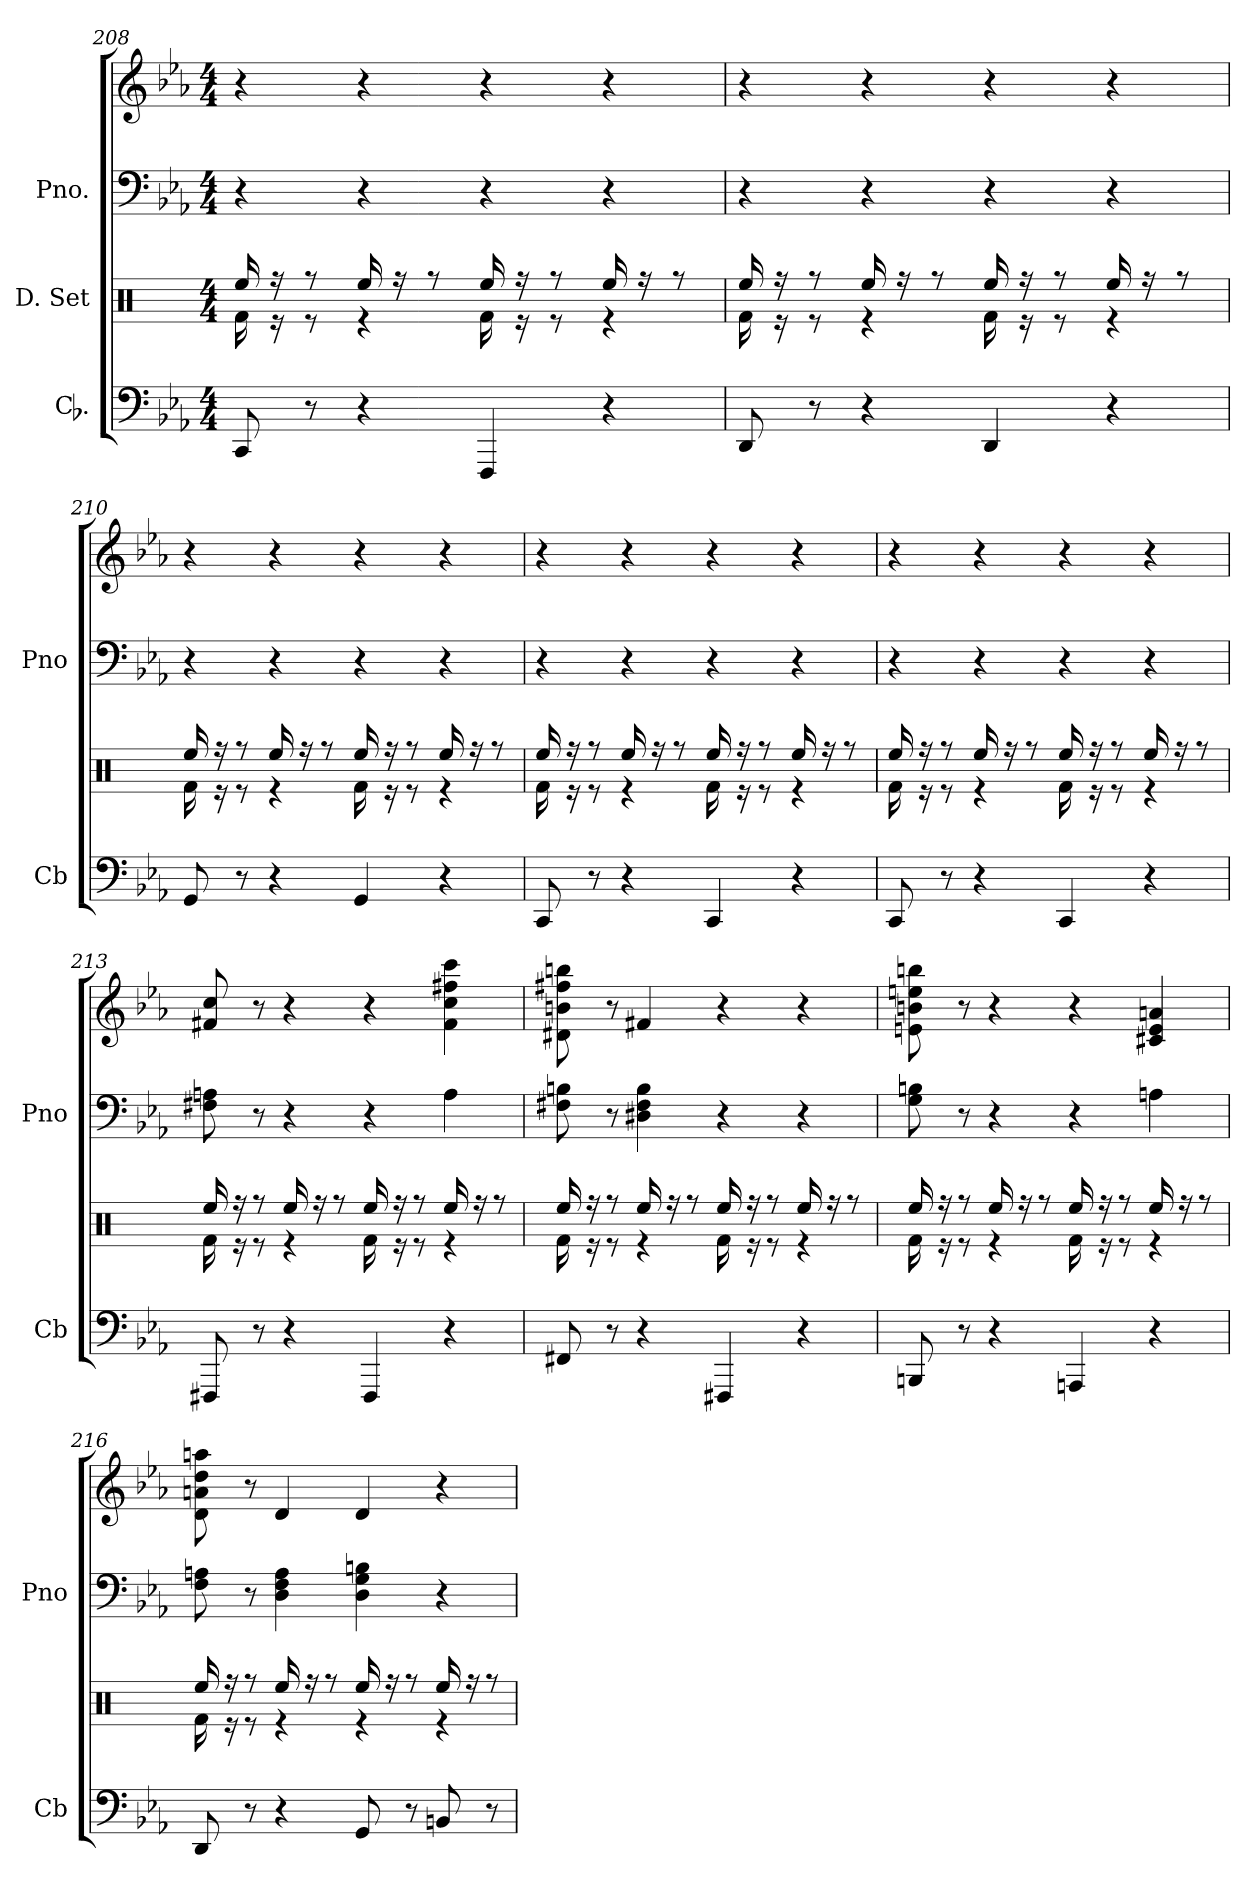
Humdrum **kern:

**kern	**kern	**kern	**kern
*part3	*part2	*part1	*part1
*staff4	*staff3	*staff2	*staff1
*I"Cb.	*I"D. Set	*I"Pno.	*
*I'Cb	*	*I'Pno	*
*clefF4	*clefX	*clefF4	*clefG2
*k[b-e-a-]	*k[]	*k[b-e-a-]	*k[b-e-a-]
*M4/4	*M4/4	*M4/4	*M4/4
=208	=208	=208	=208
*	*^	*	*
8CC	16Rf\	16Ree/	4r	4r
.	16re	16rff	.	.
8r	8re	8rff	.	.
4r	4re	16Ree/	4r	4r
.	.	16rff	.	.
.	.	8rff	.	.
4FFF	16Rf\	16Ree/	4r	4r
.	16re	16rff	.	.
.	8re	8rff	.	.
4r	4re	16Ree/	4r	4r
.	.	16rff	.	.
.	.	8rff	.	.
=209	=209	=209	=209	=209
8DD	16Rf\	16Ree/	4r	4r
.	16re	16rff	.	.
8r	8re	8rff	.	.
4r	4re	16Ree/	4r	4r
.	.	16rff	.	.
.	.	8rff	.	.
4DD	16Rf\	16Ree/	4r	4r
.	16re	16rff	.	.
.	8re	8rff	.	.
4r	4re	16Ree/	4r	4r
.	.	16rff	.	.
.	.	8rff	.	.
=210	=210	=210	=210	=210
8GG	16Rf\	16Ree/	4r	4r
.	16re	16rff	.	.
8r	8re	8rff	.	.
4r	4re	16Ree/	4r	4r
.	.	16rff	.	.
.	.	8rff	.	.
4GG	16Rf\	16Ree/	4r	4r
.	16re	16rff	.	.
.	8re	8rff	.	.
4r	4re	16Ree/	4r	4r
.	.	16rff	.	.
.	.	8rff	.	.
=211	=211	=211	=211	=211
8CC	16Rf\	16Ree/	4r	4r
.	16re	16rff	.	.
8r	8re	8rff	.	.
4r	4re	16Ree/	4r	4r
.	.	16rff	.	.
.	.	8rff	.	.
4CC	16Rf\	16Ree/	4r	4r
.	16re	16rff	.	.
.	8re	8rff	.	.
4r	4re	16Ree/	4r	4r
.	.	16rff	.	.
.	.	8rff	.	.
=212	=212	=212	=212	=212
8CC	16Rf\	16Ree/	4r	4r
.	16re	16rff	.	.
8r	8re	8rff	.	.
4r	4re	16Ree/	4r	4r
.	.	16rff	.	.
.	.	8rff	.	.
4CC	16Rf\	16Ree/	4r	4r
.	16re	16rff	.	.
.	8re	8rff	.	.
4r	4re	16Ree/	4r	4r
.	.	16rff	.	.
.	.	8rff	.	.
=213	=213	=213	=213	=213
8FFF#X	16Rf\	16Ree/	8F#X 8An	8f#X 8cc
.	16re	16rff	.	.
8r	8re	8rff	8r	8r
4r	4re	16Ree/	4r	4r
.	.	16rff	.	.
.	.	8rff	.	.
4FFF#	16Rf\	16Ree/	4r	4r
.	16re	16rff	.	.
.	8re	8rff	.	.
4r	4re	16Ree/	4A	4f# 4cc 4ff#X 4ccc
.	.	16rff	.	.
.	.	8rff	.	.
=214	=214	=214	=214	=214
8FF#X	16Rf\	16Ree/	8F#X 8Bn	8d#X 8bn 8ff#X 8bbn
.	16re	16rff	.	.
8r	8re	8rff	8r	8r
4r	4re	16Ree/	4D#X 4F# 4B	4f#X
.	.	16rff	.	.
.	.	8rff	.	.
4FFF#X	16Rf\	16Ree/	4r	4r
.	16re	16rff	.	.
.	8re	8rff	.	.
4r	4re	16Ree/	4r	4r
.	.	16rff	.	.
.	.	8rff	.	.
=215	=215	=215	=215	=215
8BBBn	16Rf\	16Ree/	8G 8Bn	8en 8bn 8een 8bbn
.	16re	16rff	.	.
8r	8re	8rff	8r	8r
4r	4re	16Ree/	4r	4r
.	.	16rff	.	.
.	.	8rff	.	.
4AAAn	16Rf\	16Ree/	4r	4r
.	16re	16rff	.	.
.	8re	8rff	.	.
4r	4re	16Ree/	4An	4c#X 4e 4an
.	.	16rff	.	.
.	.	8rff	.	.
=216	=216	=216	=216	=216
8DD	16Rf\	16Ree/	8F 8An	8d 8an 8dd 8aan
.	16re	16rff	.	.
8r	8re	8rff	8r	8r
4r	4re	16Ree/	4D 4F 4A	4d
.	.	16rff	.	.
.	.	8rff	.	.
8GG	4re	16Ree/	4D 4G 4Bn	4d
.	.	16rff	.	.
8r	.	8rff	.	.
8BBn	4re	16Ree/	4r	4r
.	.	16rff	.	.
8r	.	8rff	.	.
*	*v	*v	*	*
=	=	=	=
*-	*-	*-	*-
